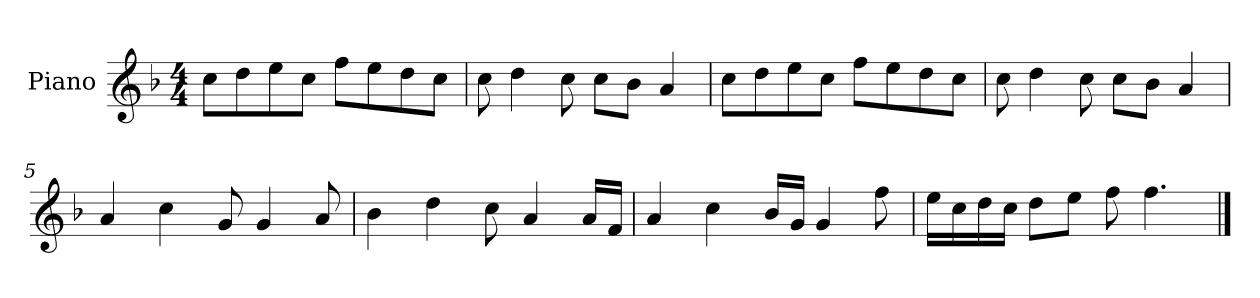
**kern
*part1
*staff1
*I"Piano
*I'P-no
*clefG2
*k[b-]
*M4/4
*MM90
=1
8cc\L
8dd\
8ee\
8cc\J
8ff\L
8ee\
8dd\
8cc\J
=2
8cc\
4dd\
8cc\
8cc\L
8b-\J
4a/
=3
8cc\L
8dd\
8ee\
8cc\J
8ff\L
8ee\
8dd\
8cc\J
=4
8cc\
4dd\
8cc\
8cc\L
8b-\J
4a/
=5
4a/
4cc\
8g/
4g/
8a/
!!LO:LB:g=z
=6
4b-\
4dd\
8cc\
4a/
16a/LL
16f/JJ
=7
4a/
4cc\
16b-/LL
16g/JJ
4g/
8ff\
=8
16ee\LL
16cc\
16dd\
16cc\JJ
8dd\L
8ee\J
8ff\
4.ff\
==
*-
